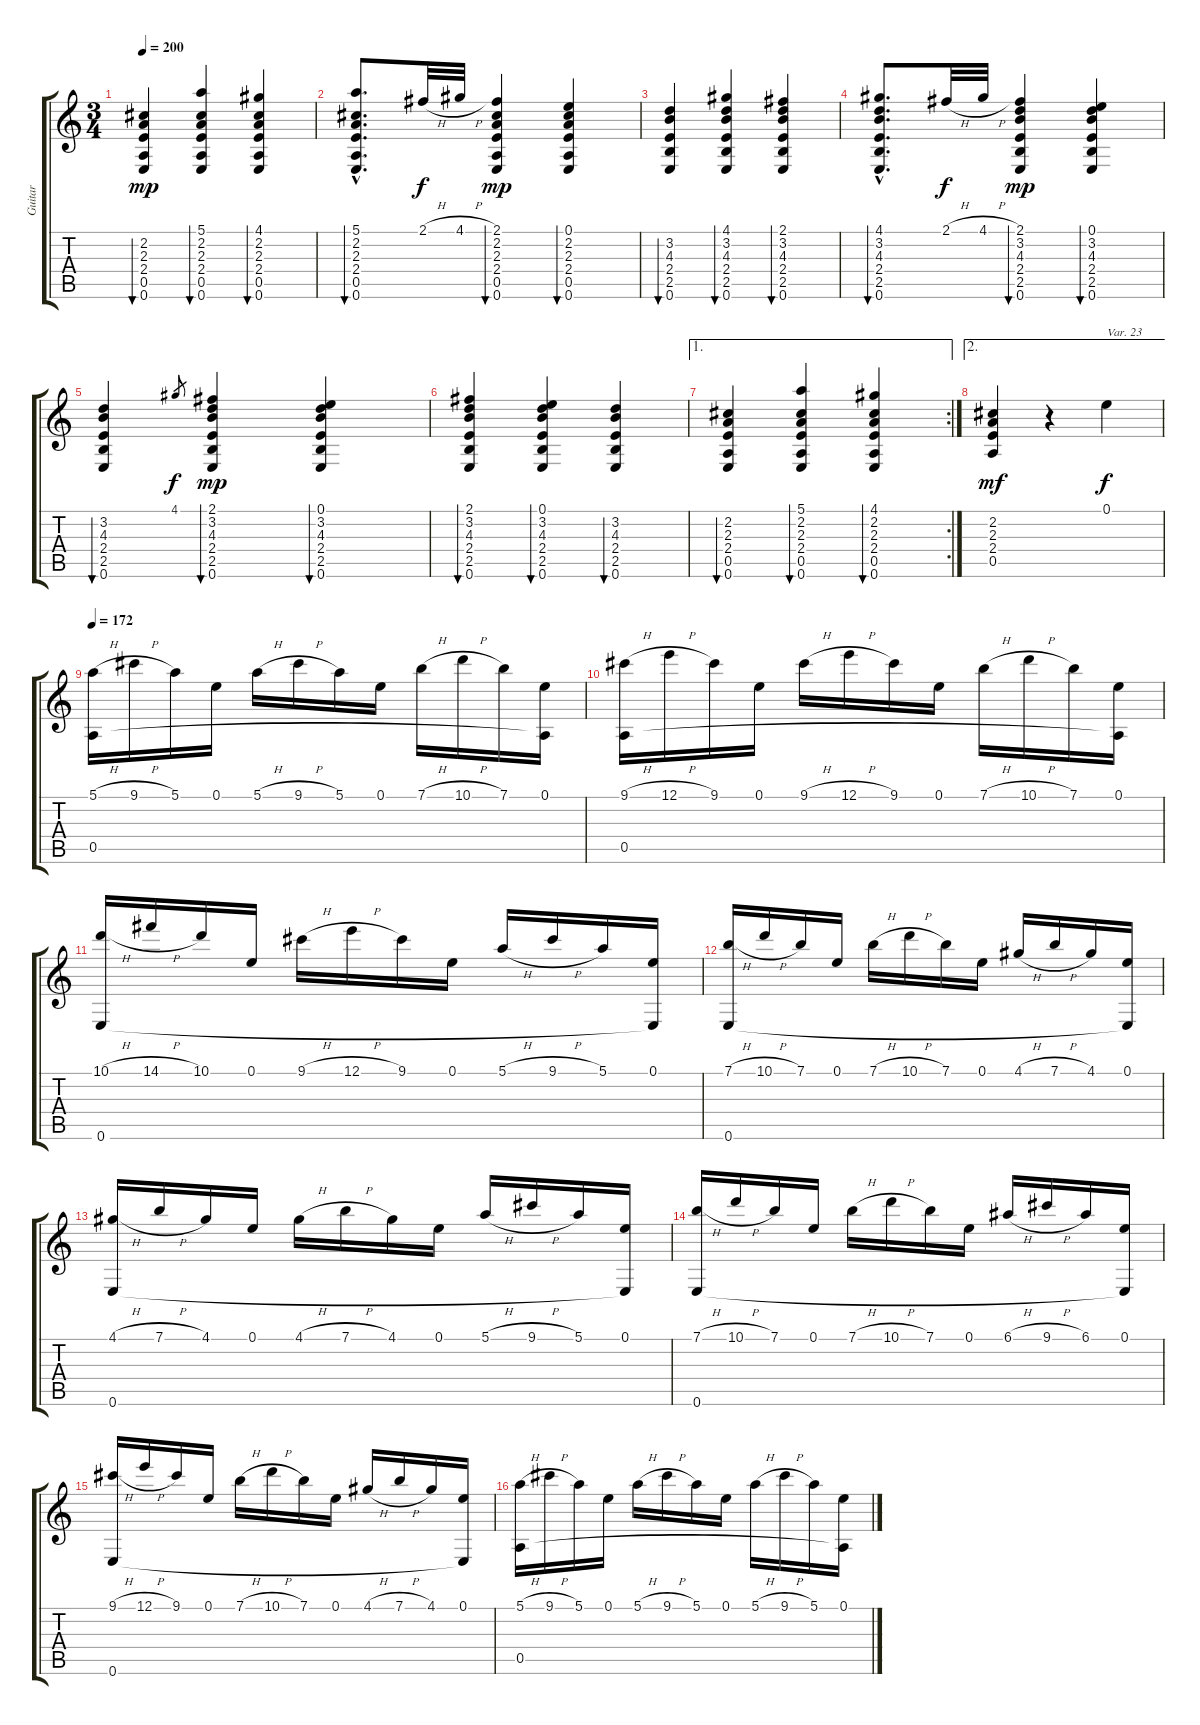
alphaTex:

\track ("Guitar" "Guitar") {instrument acousticguitarnylon}
\staff {score tabs}
\tuning (E4 B3 G3 D3 A2 E2) {hide}
\ts (3 4)
\tempo 200
\clef g2
\ks c
(2.2 2.3 2.4 0.5 0.6).4{bu 60 dy mp} (5.1 2.2 2.3 2.4 0.5 0.6).4{bu 60} (4.1 2.2 2.3 2.4 0.5 0.6).4{bu 60} |
(5.1{hac} 2.2{hac} 2.3{hac} 2.4{hac} 0.5{hac} 0.6{hac}).8{d bu 60} 2.1{h}.32{dy f} 4.1{h}.32 (2.1 2.2 2.3 2.4 0.5 0.6).4{bu 60 dy mp} (0.1 2.2 2.3 2.4 0.5 0.6).4{bu 60} |
(3.2 4.3 2.4 2.5 0.6).4{bu 60} (4.1 3.2 4.3 2.4 2.5 0.6).4{bu 60} (2.1 3.2 4.3 2.4 2.5 0.6).4{bu 60} |
(4.1{hac} 3.2{hac} 4.3{hac} 2.4{hac} 2.5{hac} 0.6{hac}).8{d bu 60} 2.1{h}.32{dy f} 4.1{h}.32 (2.1 3.2 4.3 2.4 2.5 0.6).4{bu 60 dy mp} (0.1 3.2 4.3 2.4 2.5 0.6).4{bu 60} |
(3.2 4.3 2.4 2.5 0.6).4{bu 60} 4.1.8{gr dy f} (2.1 3.2 4.3 2.4 2.5 0.6).4{bu 60 dy mp} (0.1 3.2 4.3 2.4 2.5 0.6).4{bu 60} |
(2.1 3.2 4.3 2.4 2.5 0.6).4{bu 60} (0.1 3.2 4.3 2.4 2.5 0.6).4{bu 60} (3.2 4.3 2.4 2.5 0.6).4{bu 60} |
\ae 1
\rc 2
(2.2 2.3 2.4 0.5 0.6).4{bu 60} (5.1 2.2 2.3 2.4 0.5 0.6).4{bu 60} (4.1 2.2 2.3 2.4 0.5 0.6).4{bu 60} |
\ae 2
(2.2 2.3 2.4 0.5).4{dy mf} r.4 0.1.4{txt "Var. 23" dy f} |
\tempo 172
(5.1{h} 0.5).16 9.1{h}.16 5.1.16 0.1.16 5.1{h}.16 9.1{h}.16 5.1.16 0.1.16 7.1{h}.16 10.1{h}.16 7.1.16 (0.1 0.5{t}).16 |
(9.1{h} 0.5).16 12.1{h}.16 9.1.16 0.1.16 9.1{h}.16 12.1{h}.16 9.1.16 0.1.16 7.1{h}.16 10.1{h}.16 7.1.16 (0.1 0.5{t}).16 |
(10.1{h} 0.6).16 14.1{h}.16 10.1.16 0.1.16 9.1{h}.16 12.1{h}.16 9.1.16 0.1.16 5.1{h}.16 9.1{h}.16 5.1.16 (0.1 0.6{t}).16 |
(7.1{h} 0.6).16 10.1{h}.16 7.1.16 0.1.16 7.1{h}.16 10.1{h}.16 7.1.16 0.1.16 4.1{h}.16 7.1{h}.16 4.1.16 (0.1 0.6{t}).16 |
(4.1{h} 0.6).16 7.1{h}.16 4.1.16 0.1.16 4.1{h}.16 7.1{h}.16 4.1.16 0.1.16 5.1{h}.16 9.1{h}.16 5.1.16 (0.1 0.6{t}).16 |
(7.1{h} 0.6).16 10.1{h}.16 7.1.16 0.1.16 7.1{h}.16 10.1{h}.16 7.1.16 0.1.16 6.1{h}.16 9.1{h}.16 6.1.16 (0.1 0.6{t}).16 |
(9.1{h} 0.6).16 12.1{h}.16 9.1.16 0.1.16 7.1{h}.16 10.1{h}.16 7.1.16 0.1.16 4.1{h}.16 7.1{h}.16 4.1.16 (0.1 0.6{t}).16 |
(5.1{h} 0.5).16 9.1{h}.16 5.1.16 0.1.16 5.1{h}.16 9.1{h}.16 5.1.16 0.1.16 5.1{h}.16 9.1{h}.16 5.1.16 (0.1 0.5{t}).16
